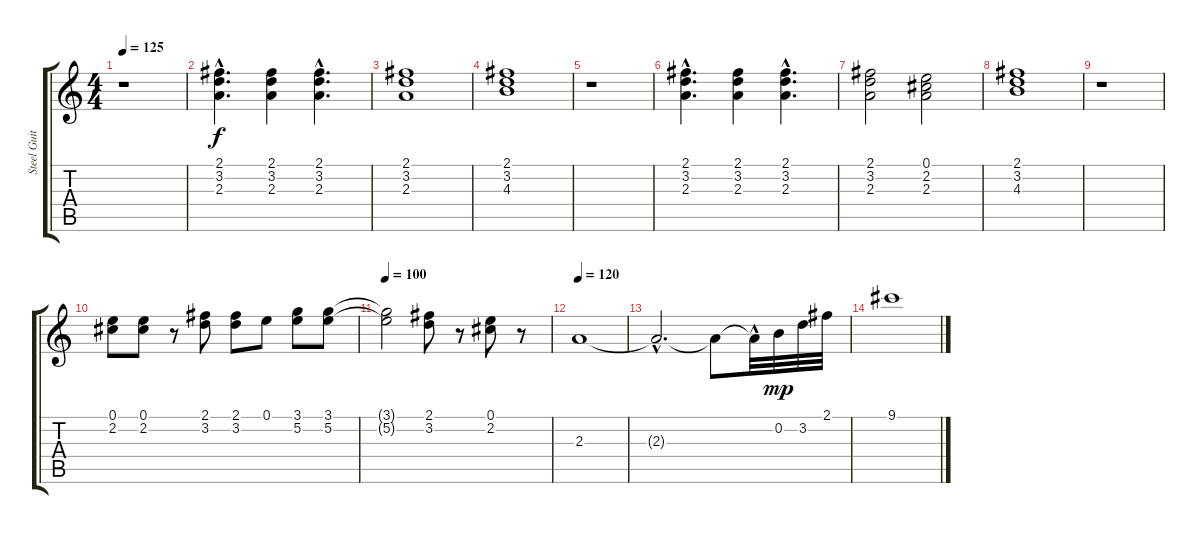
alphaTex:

\track ("Steel Guitar" "Steel Guit") {instrument acousticguitarsteel}
\staff {score tabs}
\tuning (E4 B3 G3 D3 A2 E2) {hide}
\ts (4 4)
\tempo 125
\clef g2
\ks c
r.1{dy f} |
(2.1{hac} 3.2{hac} 2.3{hac}).4{d} (2.1 3.2 2.3).4 (2.1{hac} 3.2{hac} 2.3{hac}).4{d} |
(2.1 3.2 2.3).1 |
(2.1 3.2 4.3).1 |
r.1 |
(2.1{hac} 3.2{hac} 2.3{hac}).4{d} (2.1 3.2 2.3).4 (2.1{hac} 3.2{hac} 2.3{hac}).4{d} |
(2.1 3.2 2.3).2 (0.1 2.2 2.3).2 |
(2.1 3.2 4.3).1 |
r.1 |
(0.1 2.2).8 (0.1 2.2).8 r.8 (2.1 3.2).8 (2.1 3.2).8 0.1.8 (3.1 5.2).8 (3.1 5.2).8 |
\tempo 100
(3.1{t} 5.2{t}).2 (2.1 3.2).8 r.8 (0.1 2.2).8 r.8 |
\tempo 120
2.3.1 |
2.3{hac t}.2{d} 2.3{t}.8 2.3{hac t}.32 0.2.32{dy mp} 3.2.32 2.1.32 |
9.1.1
